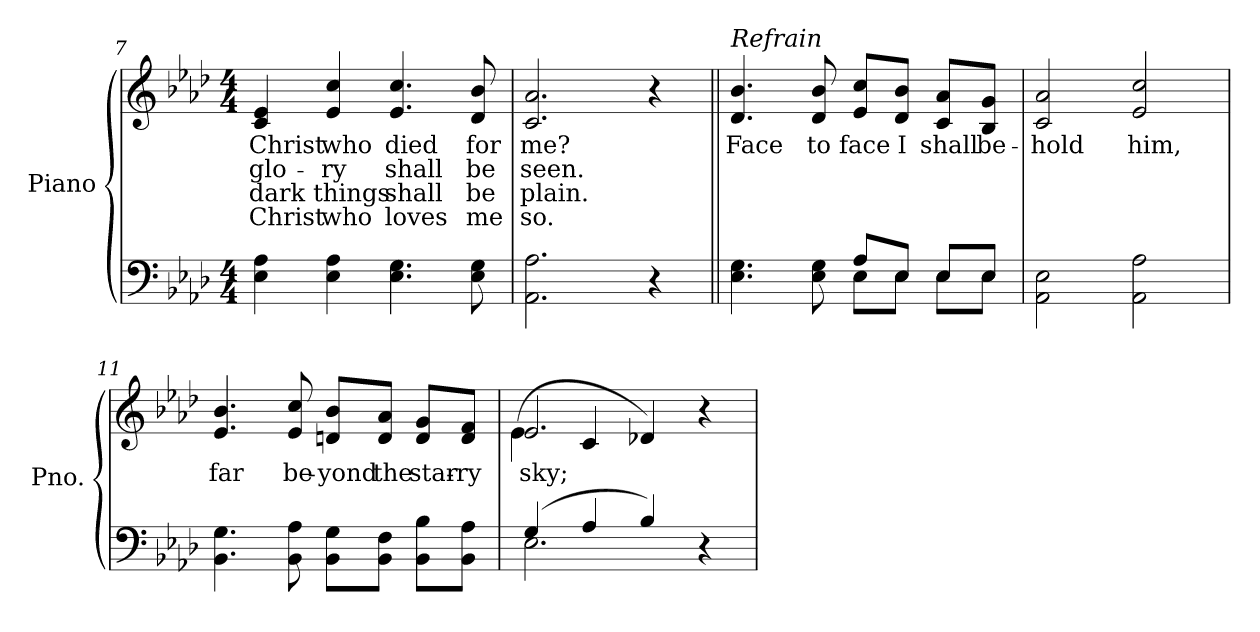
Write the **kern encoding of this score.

**kern	**kern	**text	**text	**text	**text
*part2	*part1	*part1	*part1	*part1	*part1
*staff2	*staff1	*staff1	*staff1	*staff1	*staff1
*I"Piano	*I"Piano	*	*	*	*
*I'Pno.	*I'Pno.	*	*	*	*
*clefF4	*clefG2	*	*	*	*
*k[b-e-a-d-]	*k[b-e-a-d-]	*	*	*	*
*A-:	*A-:	*	*	*	*
*M4/4	*M4/4	*	*	*	*
=7	=7	=7	=7	=7	=7
!	!	!LO:LY:b:color=#000000	!LO:LY:b:color=#000000	!LO:LY:b:color=#000000	!LO:LY:b:color=#000000
4E-i\ 4A-i	4ci/ 4e-i	Christ	glo-	dark	Christ
!	!	!LO:LY:b:color=#000000	!LO:LY:b:color=#000000	!LO:LY:b:color=#000000	!LO:LY:b:color=#000000
4E-i\ 4A-i	4e-i/ 4cci	who	-ry	things	who
!	!	!LO:LY:b:color=#000000	!LO:LY:b:color=#000000	!LO:LY:b:color=#000000	!LO:LY:b:color=#000000
4.E-i\ 4.Gi	4.e-i/ 4.cci	died	shall	shall	loves
!	!	!LO:LY:b:color=#000000	!LO:LY:b:color=#000000	!LO:LY:b:color=#000000	!LO:LY:b:color=#000000
8E-i\ 8Gi	8d-i/ 8b-i	for	be	be	me
=8	=8	=8	=8	=8	=8
!	!	!LO:LY:b:color=#000000	!LO:LY:b:color=#000000	!LO:LY:b:color=#000000	!LO:LY:b:color=#000000
2.AA-i\ 2.A-i	2.ci/ 2.a-i	me?	seen.	plain.	so.
4r	4r	.	.	.	.
!!LO:LB:g=z
=9||	=9||	=9||	=9||	=9||	=9||
*^	*	*	*	*	*
!	!	!LO:TX:a:i:t=Refrain	!	!	!	!
!	!	!	!LO:LY:b:color=#000000	!	!	!
4.E-i\ 4.Gi	2ryy	4.d-i/ 4.b-i	Face	.	.	.
!	!	!	!LO:LY:b:color=#000000	!	!	!
8E-i\ 8Gi	.	8d-i/ 8b-i	to	.	.	.
!	!	!	!LO:LY:b:color=#000000	!	!	!
8A-i/L	8E-i\L	8e-i/ 8cci/L	face	.	.	.
!	!	!	!LO:LY:b:color=#000000	!	!	!
8E-i/J	8E-i\J	8d-i/ 8b-i/J	I	.	.	.
!	!	!	!LO:LY:b:color=#000000	!	!	!
8E-i/L	8E-i\L	8ci/ 8a-i/L	shall	.	.	.
!	!	!	!LO:LY:b:color=#000000	!	!	!
8E-i/J	8E-i\J	8B-i/ 8gi/J	be-	.	.	.
*v	*v	*	*	*	*	*
=10	=10	=10	=10	=10	=10
*^	*	*	*	*	*
!	!	!	!LO:LY:b:color=#000000	!	!	!
*v	*v	*	*	*	*	*
2AA-i\ 2E-i	2ci/ 2a-i	-hold	.	.	.
!	!	!LO:LY:b:color=#000000	!	!	!
2AA-i\ 2A-i	2e-i/ 2cci	him,	.	.	.
=11	=11	=11	=11	=11	=11
!	!	!LO:LY:b:color=#000000	!	!	!
4.BB-i\ 4.Gi	4.e-i/ 4.b-i	far	.	.	.
!	!	!LO:LY:b:color=#000000	!	!	!
8BB-i\ 8A-i	8e-i/ 8cci	be-	.	.	.
!	!	!LO:LY:b:color=#000000	!	!	!
8BB-i\ 8Gi\L	8dni/ 8b-i/L	-yond	.	.	.
!	!	!LO:LY:b:color=#000000	!	!	!
8BB-i\ 8Fi\J	8di/ 8a-i/J	the	.	.	.
!	!	!LO:LY:b:color=#000000	!	!	!
8BB-i\ 8B-i\L	8di/ 8gi/L	star-	.	.	.
!	!	!LO:LY:b:color=#000000	!	!	!
8BB-i\ 8A-i\J	8di/ 8fi/J	-ry	.	.	.
!!LO:LB:g=z
=12	=12	=12	=12	=12	=12
*^	*	*	*	*	*
!	!	!	!LO:LY:b:color=#000000	!	!	!
*	*	*^	*	*	*	*
(4Gi/	2.E-i\	2.e-i/	(4e-i\	sky;	.	.	.
4A-i/	.	.	4ci/	.	.	.	.
4B-i/)	.	.	4d-Xi/)	.	.	.	.
4r	4ryy	4r	4ryy	.	.	.	.
*v	*v	*	*	*	*	*	*
*	*v	*v	*	*	*	*
=	=	=	=	=	=
*-	*-	*-	*-	*-	*-
